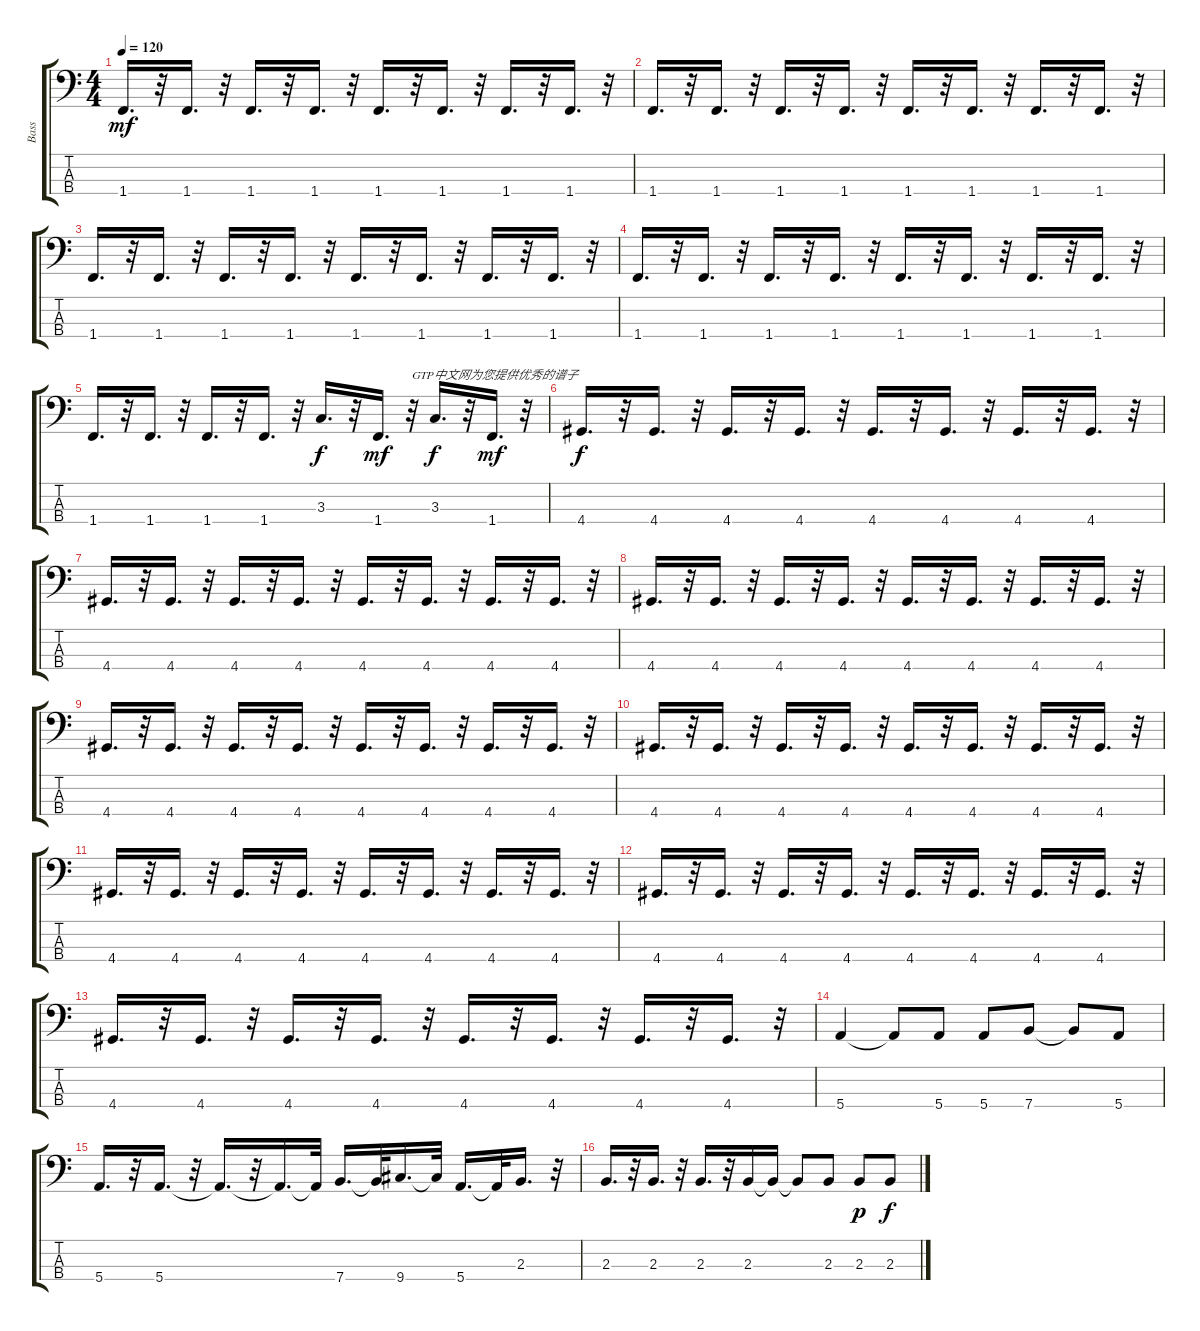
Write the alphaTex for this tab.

\track ("Bass" "Bass") {instrument electricbassfinger}
\staff {score tabs}
\tuning (G2 D2 A1 E1) {hide}
\ts (4 4)
\tempo 120
\clef f4
\ks c
1.4.16{d dy mf} r.32 1.4.16{d} r.32 1.4.16{d} r.32 1.4.16{d} r.32 1.4.16{d} r.32 1.4.16{d} r.32 1.4.16{d} r.32 1.4.16{d} r.32 |
1.4.16{d} r.32 1.4.16{d} r.32 1.4.16{d} r.32 1.4.16{d} r.32 1.4.16{d} r.32 1.4.16{d} r.32 1.4.16{d} r.32 1.4.16{d} r.32 |
1.4.16{d} r.32 1.4.16{d} r.32 1.4.16{d} r.32 1.4.16{d} r.32 1.4.16{d} r.32 1.4.16{d} r.32 1.4.16{d} r.32 1.4.16{d} r.32 |
1.4.16{d} r.32 1.4.16{d} r.32 1.4.16{d} r.32 1.4.16{d} r.32 1.4.16{d} r.32 1.4.16{d} r.32 1.4.16{d} r.32 1.4.16{d} r.32 |
1.4.16{d} r.32 1.4.16{d} r.32 1.4.16{d} r.32 1.4.16{d} r.32 3.3.16{d dy f} r.32 1.4.16{d dy mf} r.32{txt "GTP中文网为您提供优秀的谱子"} 3.3.16{d dy f} r.32 1.4.16{d dy mf} r.32 |
4.4.16{d dy f} r.32 4.4.16{d} r.32 4.4.16{d} r.32 4.4.16{d} r.32 4.4.16{d} r.32 4.4.16{d} r.32 4.4.16{d} r.32 4.4.16{d} r.32 |
4.4.16{d} r.32 4.4.16{d} r.32 4.4.16{d} r.32 4.4.16{d} r.32 4.4.16{d} r.32 4.4.16{d} r.32 4.4.16{d} r.32 4.4.16{d} r.32 |
4.4.16{d} r.32 4.4.16{d} r.32 4.4.16{d} r.32 4.4.16{d} r.32 4.4.16{d} r.32 4.4.16{d} r.32 4.4.16{d} r.32 4.4.16{d} r.32 |
4.4.16{d} r.32 4.4.16{d} r.32 4.4.16{d} r.32 4.4.16{d} r.32 4.4.16{d} r.32 4.4.16{d} r.32 4.4.16{d} r.32 4.4.16{d} r.32 |
4.4.16{d} r.32 4.4.16{d} r.32 4.4.16{d} r.32 4.4.16{d} r.32 4.4.16{d} r.32 4.4.16{d} r.32 4.4.16{d} r.32 4.4.16{d} r.32 |
4.4.16{d} r.32 4.4.16{d} r.32 4.4.16{d} r.32 4.4.16{d} r.32 4.4.16{d} r.32 4.4.16{d} r.32 4.4.16{d} r.32 4.4.16{d} r.32 |
4.4.16{d} r.32 4.4.16{d} r.32 4.4.16{d} r.32 4.4.16{d} r.32 4.4.16{d} r.32 4.4.16{d} r.32 4.4.16{d} r.32 4.4.16{d} r.32 |
4.4.16{d} r.32 4.4.16{d} r.32 4.4.16{d} r.32 4.4.16{d} r.32 4.4.16{d} r.32 4.4.16{d} r.32 4.4.16{d} r.32 4.4.16{d} r.32 |
5.4.4 5.4{t}.8 5.4.8 5.4.8 7.4.8 7.4{t}.8 5.4.8 |
5.4.16{d} r.32 5.4.16{d} r.32 5.4{t}.16{d} r.32 5.4{t}.16{d} 5.4{t}.32 7.4.16{d} 7.4{t}.32 9.4.16{d} 9.4{t}.32 5.4.16{d} 5.4{t}.32 2.3.16{d} r.32 |
2.3.16{d} r.32 2.3.16{d} r.32 2.3.16{d} r.32 2.3.16 2.3{t}.16 2.3{t}.8 2.3.8 2.3.8{dy p} 2.3.8{dy f}
